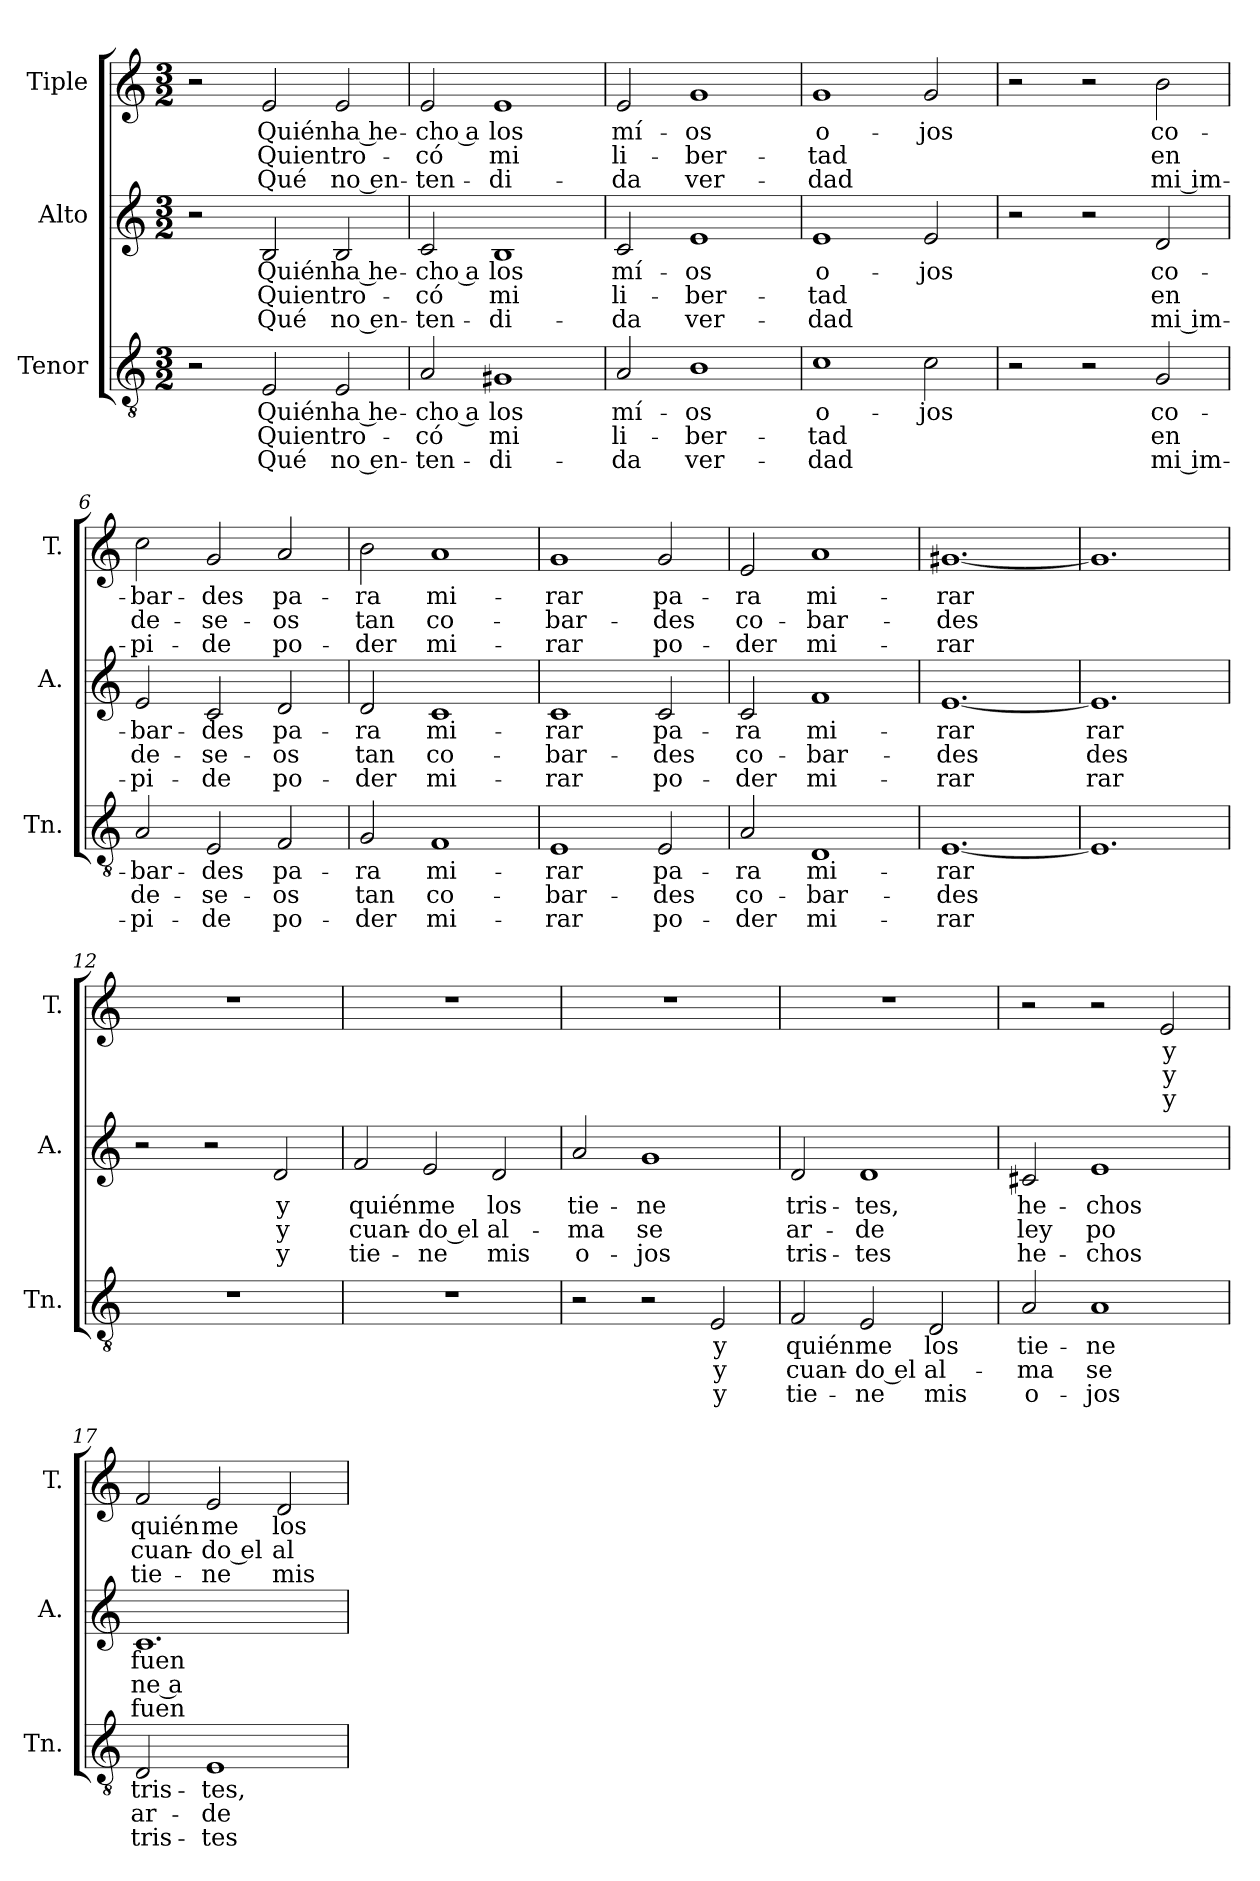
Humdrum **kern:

**kern	**text	**text	**text	**kern	**text	**text	**text	**kern	**text	**text	**text
*part3	*part3	*part3	*part3	*part2	*part2	*part2	*part2	*part1	*part1	*part1	*part1
*staff3	*staff3	*staff3	*staff3	*staff2	*staff2	*staff2	*staff2	*staff1	*staff1	*staff1	*staff1
*I"Tenor	*	*	*	*I"Alto	*	*	*	*I"Tiple	*	*	*
*I'Tn.	*	*	*	*I'A.	*	*	*	*I'T.	*	*	*
*clefGv2	*	*	*	*clefG2	*	*	*	*clefG2	*	*	*
*M3/2	*	*	*	*M3/2	*	*	*	*M3/2	*	*	*
=1	=1	=1	=1	=1	=1	=1	=1	=1	=1	=1	=1
2r	.	.	.	2r	.	.	.	2r	.	.	.
2E	Quién	Quien	Qué	2B	Quién	Quien	Qué	2e	Quién	Quien	Qué
2E	ha he-	tro-	no en-	2B	ha he-	tro-	no en-	2e	ha he-	tro-	no en-
=2	=2	=2	=2	=2	=2	=2	=2	=2	=2	=2	=2
2A	-cho a	-có	-ten-	2c	-cho a	-có	-ten-	2e	-cho a	-có	-ten-
1G#X	los	mi	-di-	1B	los	mi	-di-	1e	los	mi	-di-
=3	=3	=3	=3	=3	=3	=3	=3	=3	=3	=3	=3
2A	mí-	li-	-da	2c	mí-	li-	-da	2e	mí-	li-	-da
1B	-os	-ber-	ver-	1e	-os	-ber-	ver-	1g	-os	-ber-	ver-
=4	=4	=4	=4	=4	=4	=4	=4	=4	=4	=4	=4
1c	o-	-tad	-dad	1e	o-	-tad	-dad	1g	o-	-tad	-dad
2c	-jos	.	.	2e	-jos	.	.	2g	-jos	.	.
=5	=5	=5	=5	=5	=5	=5	=5	=5	=5	=5	=5
2r	.	.	.	2r	.	.	.	2r	.	.	.
2r	.	.	.	2r	.	.	.	2r	.	.	.
2G	co-	en	mi im-	2d	co-	en	mi im-	2b	co-	en	mi im-
=6	=6	=6	=6	=6	=6	=6	=6	=6	=6	=6	=6
2A	-bar-	de-	-pi-	2e	-bar-	de-	-pi-	2cc	-bar-	de-	-pi-
2E	-des	-se-	-de	2c	-des	-se-	-de	2g	-des	-se-	-de
2F	pa-	-os	po-	2d	pa-	-os	po-	2a	pa-	-os	po-
=7	=7	=7	=7	=7	=7	=7	=7	=7	=7	=7	=7
2G	-ra	tan	-der	2d	-ra	tan	-der	2b	-ra	tan	-der
1F	mi-	co-	mi-	1c	mi-	co-	mi-	1a	mi-	co-	mi-
=8	=8	=8	=8	=8	=8	=8	=8	=8	=8	=8	=8
1E	-rar	-bar-	-rar	1c	-rar	-bar-	-rar	1g	-rar	-bar-	-rar
2E	pa-	-des	po-	2c	pa-	-des	po-	2g	pa-	-des	po-
=9	=9	=9	=9	=9	=9	=9	=9	=9	=9	=9	=9
2A	-ra	co-	-der	2c	-ra	co-	-der	2e	-ra	co-	-der
1D	mi-	-bar-	mi-	1f	mi-	-bar-	mi-	1a	mi-	-bar-	mi-
=10	=10	=10	=10	=10	=10	=10	=10	=10	=10	=10	=10
[1.E	-rar	-des	-rar	[1.e	-rar	-des	-rar	[1.g#X	-rar	-des	-rar
=11	=11	=11	=11	=11	=11	=11	=11	=11	=11	=11	=11
1.E]	.	.	.	1.e]	-rar	-des	-rar	1.g#]	.	.	.
=12	=12	=12	=12	=12	=12	=12	=12	=12	=12	=12	=12
1.r	.	.	.	2r	.	.	.	1.r	.	.	.
.	.	.	.	2r	.	.	.	.	.	.	.
.	.	.	.	2d	y	y	y	.	.	.	.
=13	=13	=13	=13	=13	=13	=13	=13	=13	=13	=13	=13
1.r	.	.	.	2f	quién	cuan-	tie-	1.r	.	.	.
.	.	.	.	2e	me	-do el	-ne	.	.	.	.
.	.	.	.	2d	los	al-	mis	.	.	.	.
=14	=14	=14	=14	=14	=14	=14	=14	=14	=14	=14	=14
2r	.	.	.	2a	tie-	-ma	o-	1.r	.	.	.
2r	.	.	.	1g	-ne	se	-jos	.	.	.	.
2E	y	y	y	.	.	.	.	.	.	.	.
=15	=15	=15	=15	=15	=15	=15	=15	=15	=15	=15	=15
2F	quién	cuan-	tie-	2d	tris-	ar-	tris-	1.r	.	.	.
2E	me	-do el	-ne	1d	-tes,	-de	-tes	.	.	.	.
2D	los	al-	mis	.	.	.	.	.	.	.	.
=16	=16	=16	=16	=16	=16	=16	=16	=16	=16	=16	=16
2A	tie-	-ma	o-	2c#X	he-	ley	he-	2r	.	.	.
1A	-ne	se	-jos	1e	-chos	po	-chos	2r	.	.	.
.	.	.	.	.	.	.	.	2e	y	y	y
=17	=17	=17	=17	=17	=17	=17	=17	=17	=17	=17	=17
2D	tris-	ar-	tris-	1.c	fuen	-ne a	fuen-	2f	quién	cuan-	tie-
1E	-tes,	-de	-tes	.	.	.	.	2e	me	-do el	-ne
.	.	.	.	.	.	.	.	2d	los	al-	mis
=	=	=	=	=	=	=	=	=	=	=	=
*-	*-	*-	*-	*-	*-	*-	*-	*-	*-	*-	*-
